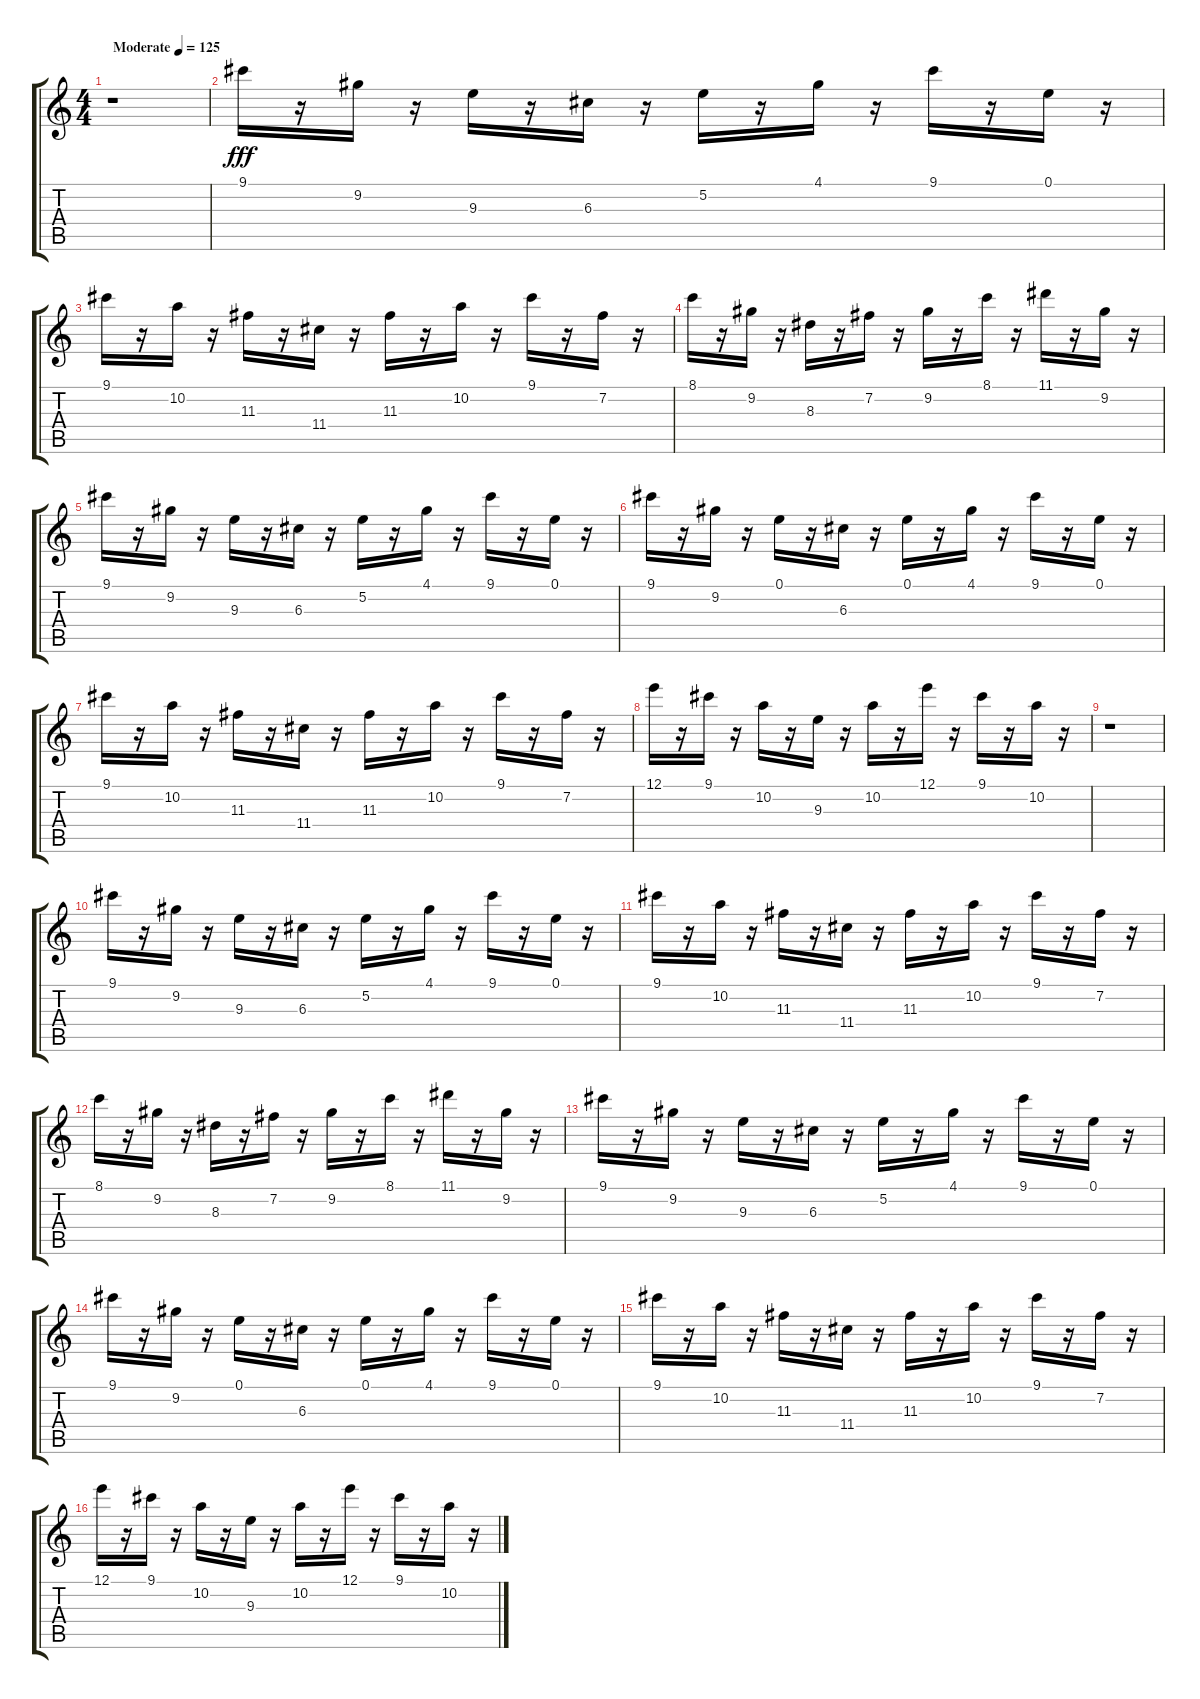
\track "" {instrument electricguitarmuted}
\staff {score tabs}
\tuning (E4 B3 G3 D3 A2 E2) {hide}
\ts (4 4)
\tempo (125 "Moderate")
\clef g2
\ks c
r.1{dy fff instrument electricguitarmuted} |
9.1.16 r.16 9.2.16 r.16 9.3.16 r.16 6.3.16 r.16 5.2.16 r.16 4.1.16 r.16 9.1.16 r.16 0.1.16 r.16 |
9.1.16 r.16 10.2.16 r.16 11.3.16 r.16 11.4.16 r.16 11.3.16 r.16 10.2.16 r.16 9.1.16 r.16 7.2.16 r.16 |
8.1.16 r.16 9.2.16 r.16 8.3.16 r.16 7.2.16 r.16 9.2.16 r.16 8.1.16 r.16 11.1.16 r.16 9.2.16 r.16 |
9.1.16 r.16 9.2.16 r.16 9.3.16 r.16 6.3.16 r.16 5.2.16 r.16 4.1.16 r.16 9.1.16 r.16 0.1.16 r.16 |
9.1.16 r.16 9.2.16 r.16 0.1.16 r.16 6.3.16 r.16 0.1.16 r.16 4.1.16 r.16 9.1.16 r.16 0.1.16 r.16 |
9.1.16 r.16 10.2.16 r.16 11.3.16 r.16 11.4.16 r.16 11.3.16 r.16 10.2.16 r.16 9.1.16 r.16 7.2.16 r.16 |
12.1.16 r.16 9.1.16 r.16 10.2.16 r.16 9.3.16 r.16 10.2.16 r.16 12.1.16 r.16 9.1.16 r.16 10.2.16 r.16 |
r.1 |
9.1.16 r.16 9.2.16 r.16 9.3.16 r.16 6.3.16 r.16 5.2.16 r.16 4.1.16 r.16 9.1.16 r.16 0.1.16 r.16 |
9.1.16 r.16 10.2.16 r.16 11.3.16 r.16 11.4.16 r.16 11.3.16 r.16 10.2.16 r.16 9.1.16 r.16 7.2.16 r.16 |
8.1.16 r.16 9.2.16 r.16 8.3.16 r.16 7.2.16 r.16 9.2.16 r.16 8.1.16 r.16 11.1.16 r.16 9.2.16 r.16 |
9.1.16 r.16 9.2.16 r.16 9.3.16 r.16 6.3.16 r.16 5.2.16 r.16 4.1.16 r.16 9.1.16 r.16 0.1.16 r.16 |
9.1.16 r.16 9.2.16 r.16 0.1.16 r.16 6.3.16 r.16 0.1.16 r.16 4.1.16 r.16 9.1.16 r.16 0.1.16 r.16 |
9.1.16 r.16 10.2.16 r.16 11.3.16 r.16 11.4.16 r.16 11.3.16 r.16 10.2.16 r.16 9.1.16 r.16 7.2.16 r.16 |
12.1.16 r.16 9.1.16 r.16 10.2.16 r.16 9.3.16 r.16 10.2.16 r.16 12.1.16 r.16 9.1.16 r.16 10.2.16 r.16
